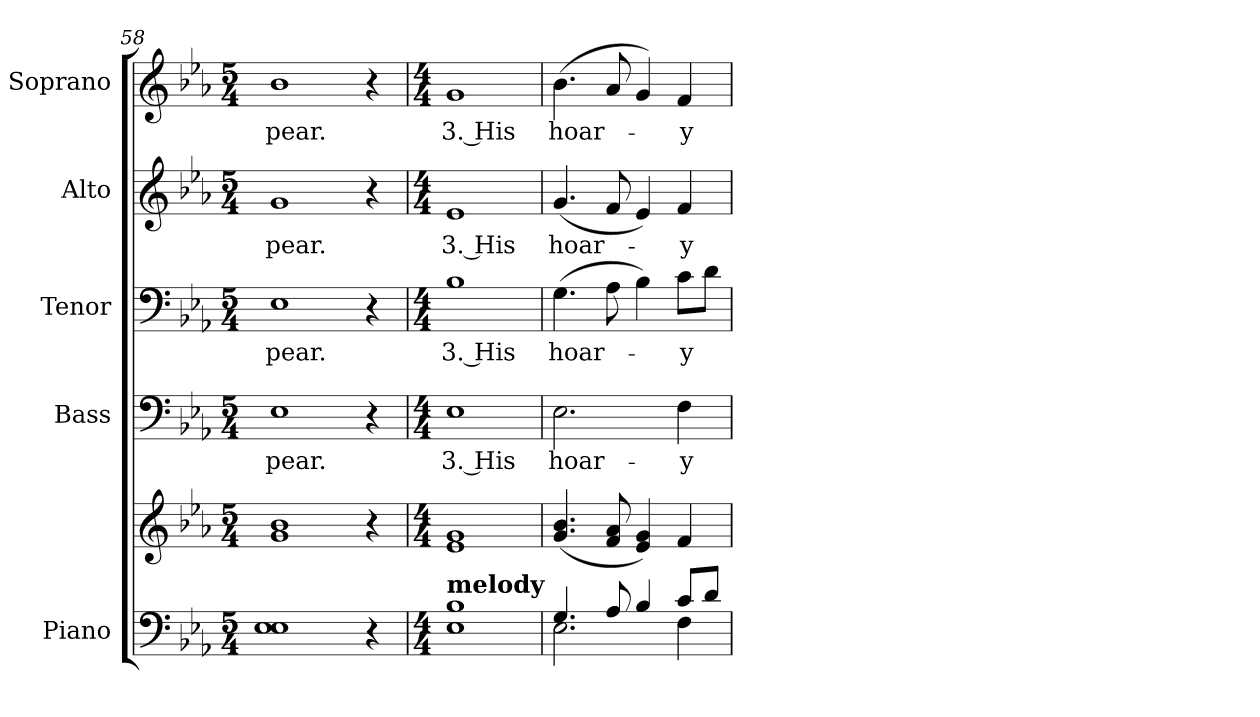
**kern	**kern	**kern	**text	**kern	**text	**kern	**text	**kern	**text
*part5	*part5	*part4	*part4	*part3	*part3	*part2	*part2	*part1	*part1
*staff6	*staff5	*staff4	*staff4	*staff3	*staff3	*staff2	*staff2	*staff1	*staff1
*I"Piano	*	*I"Bass	*	*I"Tenor	*	*I"Alto	*	*I"Soprano	*
*I'Pno.	*	*I'B.	*	*I'T.	*	*I'A.	*	*I'S.	*
*clefF4	*clefG2	*clefF4	*	*clefF4	*	*clefG2	*	*clefG2	*
*k[b-e-a-]	*k[b-e-a-]	*k[b-e-a-]	*	*k[b-e-a-]	*	*k[b-e-a-]	*	*k[b-e-a-]	*
*E-:	*E-:	*E-:	*	*E-:	*	*E-:	*	*E-:	*
*M5/4	*M5/4	*M5/4	*	*M5/4	*	*M5/4	*	*M5/4	*
=58	=58	=58	=58	=58	=58	=58	=58	=58	=58
!	!	!	!LO:LY:b:color=#000000	!	!	!	!	!	!
!	!	!	!	!	!LO:LY:b:color=#000000	!	!	!	!
!	!	!	!	!	!	!	!LO:LY:b:color=#000000	!	!
!	!	!	!	!	!	!	!	!	!LO:LY:b:color=#000000
1E-i 1E-i	1gi 1b-i	1E-i	-pear.	1E-i	-pear.	1gi	-pear.	1b-i	-pear.
4r	4r	4r	.	4r	.	4r	.	4r	.
=59	=59	=59	=59	=59	=59	=59	=59	=59	=59
*M4/4	*M4/4	*M4/4	*	*M4/4	*	*M4/4	*	*M4/4	*
!	!	!	!LO:LY:b:color=#000000	!	!	!	!	!	!
!	!	!	!	!	!LO:LY:b:color=#000000	!	!	!	!
!	!	!	!	!	!	!	!LO:LY:b:color=#000000	!	!
!LO:TX:a:B:t=melody	!	!	!	!	!	!	!	!	!
!	!	!	!	!	!	!	!	!	!LO:LY:b:color=#000000
1E-i 1B-i	1e-i 1gi	1E-i	3. His	1B-i	3. His	1e-i	3. His	1gi	3. His
=60	=60	=60	=60	=60	=60	=60	=60	=60	=60
*^	*	*	*	*	*	*	*	*	*
!	!	!	!	!LO:LY:b:color=#000000	!	!	!	!	!	!
!	!	!	!	!	!	!LO:LY:b:color=#000000	!	!	!	!
!	!	!	!	!	!	!	!	!LO:LY:b:color=#000000	!	!
!	!	!	!	!	!	!	!	!	!	!LO:LY:b:color=#000000
4.Gi/	2.E-i\	(4.gi/ 4.b-i	2.E-i\	hoar-	(4.Gi\	hoar-	(4.gi/	hoar-	(4.b-i\	hoar-
8A-i/	.	8fi/ 8a-i	.	.	8A-i\	.	8fi/	.	8a-i/	.
4B-i/	.	4e-i/ 4gi)	.	.	4B-i\)	.	4e-i/)	.	4gi/)	.
!	!	!	!	!LO:LY:b:color=#000000	!	!	!	!	!	!
!	!	!	!	!	!	!LO:LY:b:color=#000000	!	!	!	!
!	!	!	!	!	!	!	!	!LO:LY:b:color=#000000	!	!
!	!	!	!	!	!	!	!	!	!	!LO:LY:b:color=#000000
8ci/L	4Fi\	4fi/	4Fi\	-y	8ci\L	-y	4fi/	-y	4fi/	-y
8di/J	.	.	.	.	8di\J	.	.	.	.	.
*v	*v	*	*	*	*	*	*	*	*	*
=	=	=	=	=	=	=	=	=	=
*-	*-	*-	*-	*-	*-	*-	*-	*-	*-
